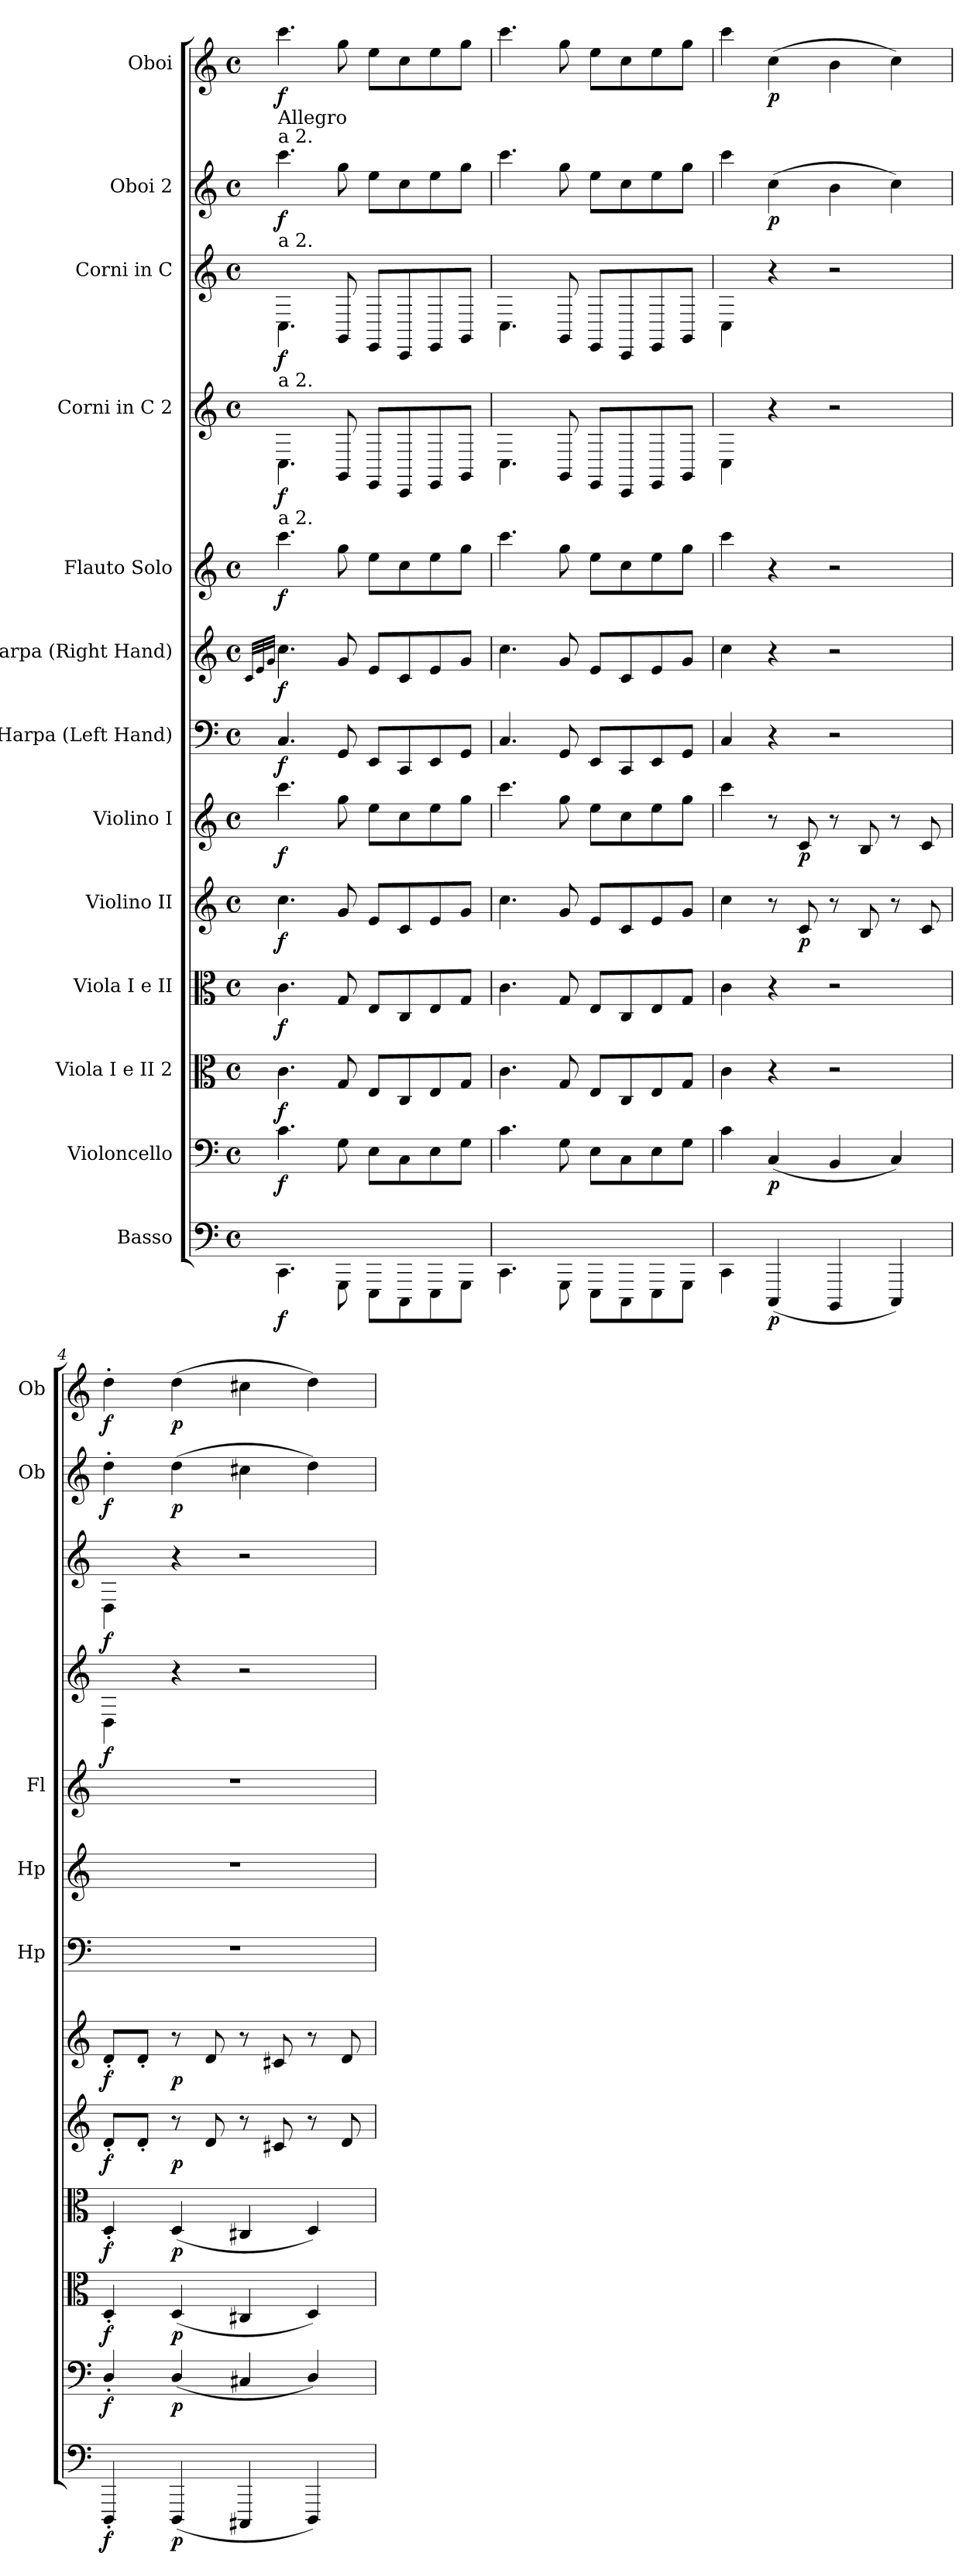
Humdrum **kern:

**kern	**dynam	**kern	**dynam	**kern	**dynam	**kern	**dynam	**kern	**dynam	**kern	**dynam	**kern	**dynam	**kern	**dynam	**kern	**dynam	**kern	**dynam	**kern	**dynam	**kern	**dynam	**kern	**dynam
*part13	*part13	*part12	*part12	*part11	*part11	*part10	*part10	*part9	*part9	*part8	*part8	*part7	*part7	*part6	*part6	*part5	*part5	*part4	*part4	*part3	*part3	*part2	*part2	*part1	*part1
*staff13	*staff13	*staff12	*staff12	*staff11	*staff11	*staff10	*staff10	*staff9	*staff9	*staff8	*staff8	*staff7	*staff7	*staff6	*staff6	*staff5	*staff5	*staff4	*staff4	*staff3	*staff3	*staff2	*staff2	*staff1	*staff1
*I"Basso	*	*I"Violoncello	*	*I"Viola I e II 2	*	*I"Viola I e II	*	*I"Violino II	*	*I"Violino I	*	*I"Harpa (Left Hand)	*	*I"Harpa (Right Hand)	*	*I"Flauto Solo	*	*I"Corni in C 2	*	*I"Corni in C	*	*I"Oboi 2	*	*I"Oboi	*
*	*	*	*	*	*	*	*	*	*	*	*	*I'Hp	*	*I'Hp	*	*I'Fl	*	*	*	*	*	*I'Ob	*	*I'Ob	*
*clefF4	*	*clefF4	*	*clefC3	*	*clefC3	*	*clefG2	*	*clefG2	*	*clefF4	*	*clefG2	*	*clefG2	*	*clefG2	*	*clefG2	*	*clefG2	*	*clefG2	*
*ITrd0c12	*	*	*	*	*	*	*	*	*	*	*	*	*	*	*	*	*	*ITrd0c12	*	*ITrd0c12	*	*	*	*	*
*k[]	*	*k[]	*	*k[]	*	*k[]	*	*k[]	*	*k[]	*	*k[]	*	*k[]	*	*k[]	*	*k[]	*	*k[]	*	*k[]	*	*k[]	*
*C:	*	*C:	*	*C:	*	*C:	*	*C:	*	*C:	*	*C:	*	*C:	*	*C:	*	*C:	*	*C:	*	*C:	*	*C:	*
*M4/4	*	*M4/4	*	*M4/4	*	*M4/4	*	*M4/4	*	*M4/4	*	*M4/4	*	*M4/4	*	*M4/4	*	*M4/4	*	*M4/4	*	*M4/4	*	*M4/4	*
*met(c)	*	*met(c)	*	*met(c)	*	*met(c)	*	*met(c)	*	*met(c)	*	*met(c)	*	*met(c)	*	*met(c)	*	*met(c)	*	*met(c)	*	*met(c)	*	*met(c)	*
=1	=1	=1	=1	=1	=1	=1	=1	=1	=1	=1	=1	=1	=1	=1	=1	=1	=1	=1	=1	=1	=1	=1	=1	=1	=1
.	.	.	.	.	.	.	.	.	.	.	.	.	.	32qc/LLL	.	.	.	.	.	.	.	.	.	.	.
.	.	.	.	.	.	.	.	.	.	.	.	.	.	32qe/	.	.	.	.	.	.	.	.	.	.	.
.	.	.	.	.	.	.	.	.	.	.	.	.	.	32qg/JJJ	.	.	.	.	.	.	.	.	.	.	.
!	!	!	!	!	!	!	!	!	!	!	!	!	!	!	!	!	!	!	!	!	!	!	!	!LO:TX:b:t=Allegro	!
!	!	!	!	!	!	!	!	!	!	!	!	!	!	!	!	!	!	!	!	!	!	!	!	!LO:TX:b:t=a 2.	!
!	!	!	!	!	!	!	!	!	!	!	!	!	!	!	!	!	!	!	!	!	!	!LO:TX:b:t=a 2.	!	!	!
!	!	!	!	!	!	!	!	!	!	!	!	!	!	!	!	!	!	!	!	!LO:TX:b:t=a 2.	!	!	!	!	!
!	!	!	!	!	!	!	!	!	!	!	!	!	!	!	!	!	!	!LO:TX:b:t=a 2.	!	!	!	!	!	!	!
!	!LO:DY:b	!	!LO:DY:b	!	!LO:DY:b	!	!LO:DY:b	!	!LO:DY:b	!	!LO:DY:b	!	!LO:DY:b	!	!LO:DY:b	!	!LO:DY:b	!	!LO:DY:b	!	!LO:DY:b	!	!LO:DY:b	!	!LO:DY:b
4.CC\	f	4.c\	f	4.c\	f	4.c\	f	4.cc\	f	4.ccc\	f	4.C/	f	4.cc\	f	4.ccc\	f	4.C\	f	4.C\	f	4.ccc\	f	4.ccc\	f
8GGG\	.	8G\	.	8G/	.	8G/	.	8g/	.	8gg\	.	8GG/	.	8g/	.	8gg\	.	8GG/	.	8GG/	.	8gg\	.	8gg\	.
8EEE\L	.	8E\L	.	8E/L	.	8E/L	.	8e/L	.	8ee\L	.	8EE/L	.	8e/L	.	8ee\L	.	8EE/L	.	8EE/L	.	8ee\L	.	8ee\L	.
8CCC\	.	8C\	.	8C/	.	8C/	.	8c/	.	8cc\	.	8CC/	.	8c/	.	8cc\	.	8CC/	.	8CC/	.	8cc\	.	8cc\	.
8EEE\	.	8E\	.	8E/	.	8E/	.	8e/	.	8ee\	.	8EE/	.	8e/	.	8ee\	.	8EE/	.	8EE/	.	8ee\	.	8ee\	.
8GGG\J	.	8G\J	.	8G/J	.	8G/J	.	8g/J	.	8gg\J	.	8GG/J	.	8g/J	.	8gg\J	.	8GG/J	.	8GG/J	.	8gg\J	.	8gg\J	.
=2	=2	=2	=2	=2	=2	=2	=2	=2	=2	=2	=2	=2	=2	=2	=2	=2	=2	=2	=2	=2	=2	=2	=2	=2	=2
4.CC\	.	4.c\	.	4.c\	.	4.c\	.	4.cc\	.	4.ccc\	.	4.C/	.	4.cc\	.	4.ccc\	.	4.C\	.	4.C\	.	4.ccc\	.	4.ccc\	.
8GGG\	.	8G\	.	8G/	.	8G/	.	8g/	.	8gg\	.	8GG/	.	8g/	.	8gg\	.	8GG/	.	8GG/	.	8gg\	.	8gg\	.
8EEE\L	.	8E\L	.	8E/L	.	8E/L	.	8e/L	.	8ee\L	.	8EE/L	.	8e/L	.	8ee\L	.	8EE/L	.	8EE/L	.	8ee\L	.	8ee\L	.
8CCC\	.	8C\	.	8C/	.	8C/	.	8c/	.	8cc\	.	8CC/	.	8c/	.	8cc\	.	8CC/	.	8CC/	.	8cc\	.	8cc\	.
8EEE\	.	8E\	.	8E/	.	8E/	.	8e/	.	8ee\	.	8EE/	.	8e/	.	8ee\	.	8EE/	.	8EE/	.	8ee\	.	8ee\	.
8GGG\J	.	8G\J	.	8G/J	.	8G/J	.	8g/J	.	8gg\J	.	8GG/J	.	8g/J	.	8gg\J	.	8GG/J	.	8GG/J	.	8gg\J	.	8gg\J	.
=3	=3	=3	=3	=3	=3	=3	=3	=3	=3	=3	=3	=3	=3	=3	=3	=3	=3	=3	=3	=3	=3	=3	=3	=3	=3
4CC\	.	4c\	.	4c\	.	4c\	.	4cc\	.	4ccc\	.	4C/	.	4cc\	.	4ccc\	.	4C\	.	4C\	.	4ccc\	.	4ccc\	.
!	!LO:DY:b	!	!LO:DY:b	!	!	!	!	!	!	!	!	!	!	!	!	!	!	!	!	!	!	!	!LO:DY:b	!	!LO:DY:b
(4CCC/	p	(4C/	p	4r	.	4r	.	8r	.	8r	.	4r	.	4r	.	4r	.	4r	.	4r	.	(4cc\	p	(4cc\	p
!	!	!	!	!	!	!	!	!	!LO:DY:b	!	!LO:DY:b	!	!	!	!	!	!	!	!	!	!	!	!	!	!
.	.	.	.	.	.	.	.	8c/	p	8c/	p	.	.	.	.	.	.	.	.	.	.	.	.	.	.
4BBBB/	.	4BB/	.	2r	.	2r	.	8r	.	8r	.	2r	.	2r	.	2r	.	2r	.	2r	.	4b\	.	4b\	.
.	.	.	.	.	.	.	.	8B/	.	8B/	.	.	.	.	.	.	.	.	.	.	.	.	.	.	.
4CCC/)	.	4C/)	.	.	.	.	.	8r	.	8r	.	.	.	.	.	.	.	.	.	.	.	4cc\)	.	4cc\)	.
.	.	.	.	.	.	.	.	8c/	.	8c/	.	.	.	.	.	.	.	.	.	.	.	.	.	.	.
=4	=4	=4	=4	=4	=4	=4	=4	=4	=4	=4	=4	=4	=4	=4	=4	=4	=4	=4	=4	=4	=4	=4	=4	=4	=4
!	!LO:DY:b	!	!LO:DY:b	!	!LO:DY:b	!	!LO:DY:b	!	!LO:DY:b	!	!LO:DY:b	!	!	!	!	!	!	!	!LO:DY:b	!	!LO:DY:b	!	!LO:DY:b	!	!LO:DY:b
4DDD'/	f	4D'/	f	4D'/	f	4D'/	f	8d'/L	f	8d'/L	f	1r	.	1r	.	1r	.	4D\	f	4D\	f	4dd'\	f	4dd'\	f
.	.	.	.	.	.	.	.	8d'/J	.	8d'/J	.	.	.	.	.	.	.	.	.	.	.	.	.	.	.
!	!LO:DY:b	!	!LO:DY:b	!	!LO:DY:b	!	!LO:DY:b	!	!LO:DY:b	!	!LO:DY:b	!	!	!	!	!	!	!	!	!	!	!	!LO:DY:b	!	!LO:DY:b
(4DDD/	p	(4D/	p	(4D/	p	(4D/	p	8r	p	8r	p	.	.	.	.	.	.	4r	.	4r	.	(4dd\	p	(4dd\	p
.	.	.	.	.	.	.	.	8d/	.	8d/	.	.	.	.	.	.	.	.	.	.	.	.	.	.	.
4CCC#X/	.	4C#X/	.	4C#X/	.	4C#X/	.	8r	.	8r	.	.	.	.	.	.	.	2r	.	2r	.	4cc#X\	.	4cc#X\	.
.	.	.	.	.	.	.	.	8c#X/	.	8c#X/	.	.	.	.	.	.	.	.	.	.	.	.	.	.	.
4DDD/)	.	4D/)	.	4D/)	.	4D/)	.	8r	.	8r	.	.	.	.	.	.	.	.	.	.	.	4dd\)	.	4dd\)	.
.	.	.	.	.	.	.	.	8d/	.	8d/	.	.	.	.	.	.	.	.	.	.	.	.	.	.	.
=	=	=	=	=	=	=	=	=	=	=	=	=	=	=	=	=	=	=	=	=	=	=	=	=	=
*-	*-	*-	*-	*-	*-	*-	*-	*-	*-	*-	*-	*-	*-	*-	*-	*-	*-	*-	*-	*-	*-	*-	*-	*-	*-
